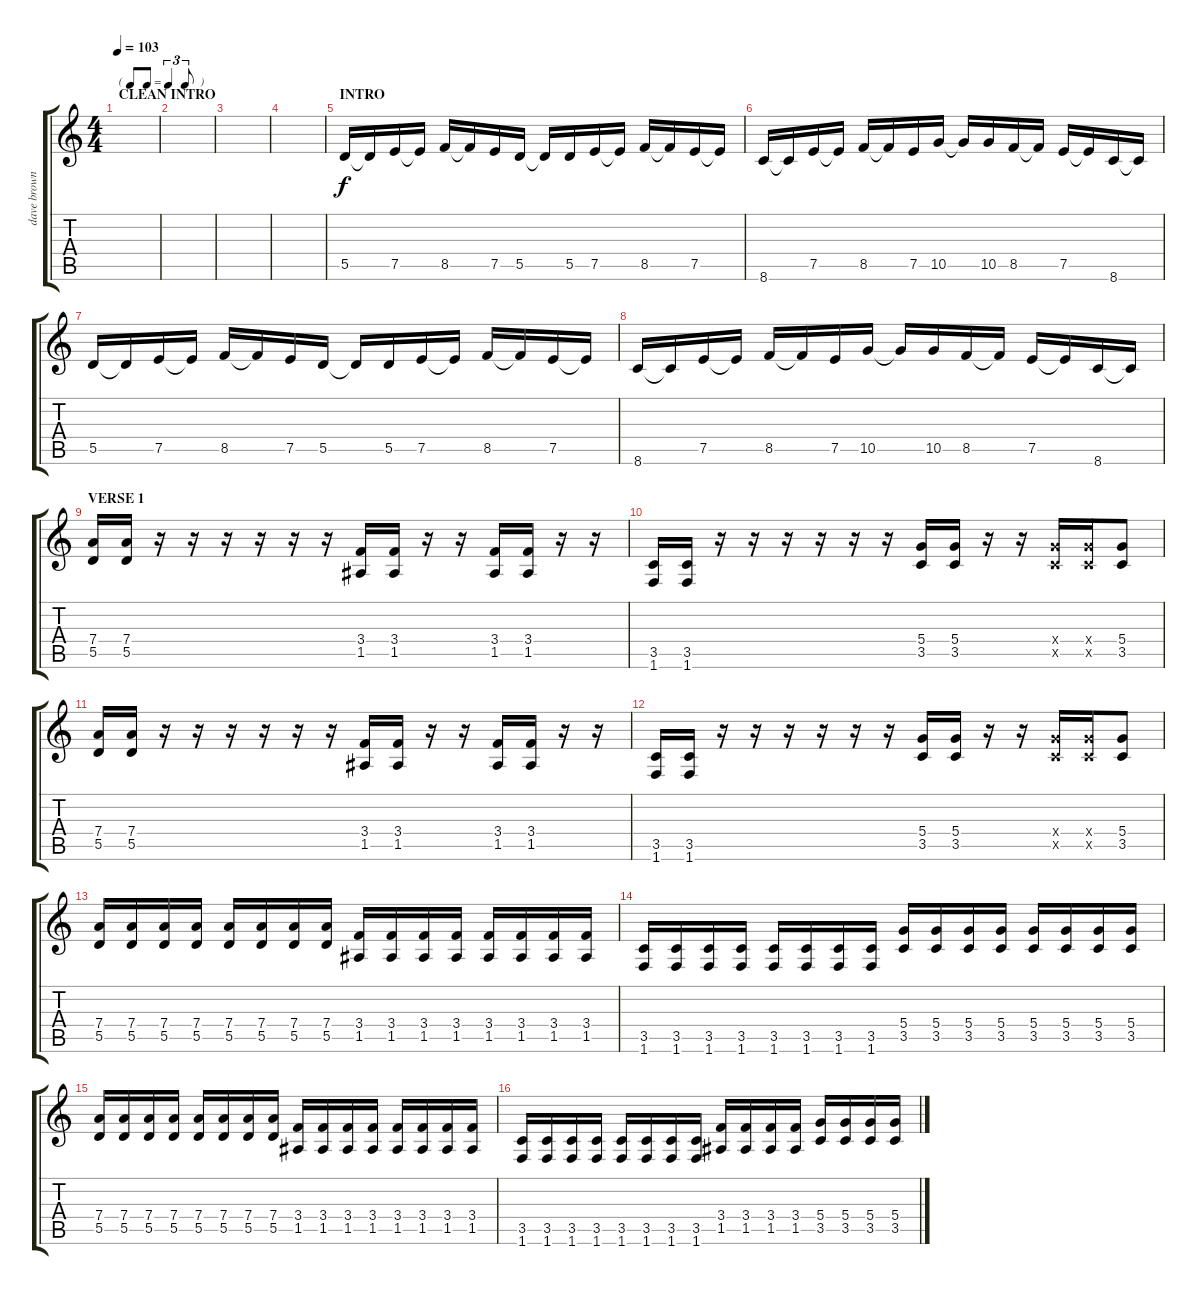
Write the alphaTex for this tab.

\track ("dave brown sound" "dave brown") {instrument distortionguitar}
\staff {score tabs}
\tuning (E4 B3 G3 D3 A2 E2) {hide}
\ts (4 4)
\tf triplet8th
\section ("" "CLEAN INTRO")
\tempo 103
\clef g2
\ks c
|
|
|
|
\section ("" "INTRO")
5.5.16 5.5{t}.16 7.5.16 7.5{t}.16 8.5.16 8.5{t}.16 7.5.16 5.5.16 5.5{t}.16 5.5.16 7.5.16 7.5{t}.16 8.5.16 8.5{t}.16 7.5.16 7.5{t}.16 |
8.6.16 8.6{t}.16 7.5.16 7.5{t}.16 8.5.16 8.5{t}.16 7.5.16 10.5.16 10.5{t}.16 10.5.16 8.5.16 8.5{t}.16 7.5.16 7.5{t}.16 8.6.16 8.6{t}.16 |
5.5.16 5.5{t}.16 7.5.16 7.5{t}.16 8.5.16 8.5{t}.16 7.5.16 5.5.16 5.5{t}.16 5.5.16 7.5.16 7.5{t}.16 8.5.16 8.5{t}.16 7.5.16 7.5{t}.16 |
8.6.16 8.6{t}.16 7.5.16 7.5{t}.16 8.5.16 8.5{t}.16 7.5.16 10.5.16 10.5{t}.16 10.5.16 8.5.16 8.5{t}.16 7.5.16 7.5{t}.16 8.6.16 8.6{t}.16 |
\section ("" "VERSE 1")
(7.4 5.5).16 (7.4 5.5).16 r.16 r.16 r.16 r.16 r.16 r.16 (3.4 1.5).16 (3.4 1.5).16 r.16 r.16 (3.4 1.5).16 (3.4 1.5).16 r.16 r.16 |
(3.5 1.6).16 (3.5 1.6).16 r.16 r.16 r.16 r.16 r.16 r.16 (5.4 3.5).16 (5.4 3.5).16 r.16 r.16 (5.4{x} 3.5{x}).16{instrument electricguitarmuted} (5.4{x} 3.5{x}).16 (5.4 3.5).8{instrument distortionguitar} |
(7.4 5.5).16 (7.4 5.5).16 r.16 r.16 r.16 r.16 r.16 r.16 (3.4 1.5).16 (3.4 1.5).16 r.16 r.16 (3.4 1.5).16 (3.4 1.5).16 r.16 r.16 |
(3.5 1.6).16 (3.5 1.6).16 r.16 r.16 r.16 r.16 r.16 r.16 (5.4 3.5).16 (5.4 3.5).16 r.16 r.16 (5.4{x} 3.5{x}).16{instrument electricguitarmuted} (5.4{x} 3.5{x}).16 (5.4 3.5).8{instrument distortionguitar} |
(7.4 5.5).16 (7.4 5.5).16 (7.4 5.5).16 (7.4 5.5).16 (7.4 5.5).16 (7.4 5.5).16 (7.4 5.5).16 (7.4 5.5).16 (3.4 1.5).16 (3.4 1.5).16 (3.4 1.5).16 (3.4 1.5).16 (3.4 1.5).16 (3.4 1.5).16 (3.4 1.5).16 (3.4 1.5).16 |
(3.5 1.6).16 (3.5 1.6).16 (3.5 1.6).16 (3.5 1.6).16 (3.5 1.6).16 (3.5 1.6).16 (3.5 1.6).16 (3.5 1.6).16 (5.4 3.5).16 (5.4 3.5).16 (5.4 3.5).16 (5.4 3.5).16 (5.4 3.5).16 (5.4 3.5).16 (5.4 3.5).16 (5.4 3.5).16 |
(7.4 5.5).16 (7.4 5.5).16 (7.4 5.5).16 (7.4 5.5).16 (7.4 5.5).16 (7.4 5.5).16 (7.4 5.5).16 (7.4 5.5).16 (3.4 1.5).16 (3.4 1.5).16 (3.4 1.5).16 (3.4 1.5).16 (3.4 1.5).16 (3.4 1.5).16 (3.4 1.5).16 (3.4 1.5).16 |
(3.5 1.6).16 (3.5 1.6).16 (3.5 1.6).16 (3.5 1.6).16 (3.5 1.6).16 (3.5 1.6).16 (3.5 1.6).16 (3.5 1.6).16 (3.4 1.5).16 (3.4 1.5).16 (3.4 1.5).16 (3.4 1.5).16 (5.4 3.5).16 (5.4 3.5).16 (5.4 3.5).16 (5.4 3.5).16
